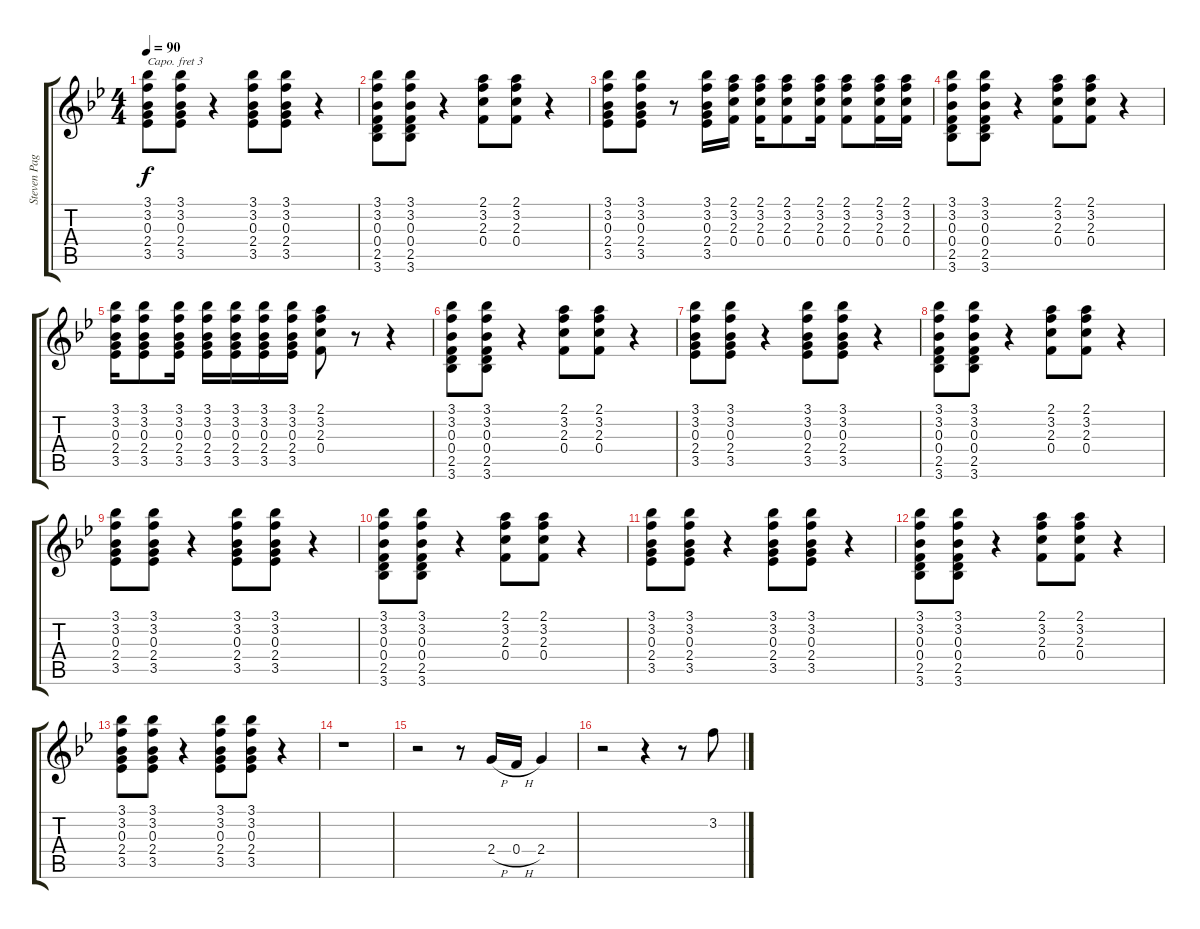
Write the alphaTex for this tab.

\track ("Steven Page" "Steven Pag") {instrument distortionguitar}
\staff {score tabs}
\capo 3
\tuning (E4 B3 G3 D3 A2 E2) {hide}
\ts (4 4)
\tempo 90
\clef g2
\ks bb
(3.1 3.2 0.3 2.4 3.5).8{dy f} (3.1 3.2 0.3 2.4 3.5).8 r.4 (3.1 3.2 0.3 2.4 3.5).8 (3.1 3.2 0.3 2.4 3.5).8 r.4 |
(3.1 3.2 0.3 0.4 2.5 3.6).8 (3.1 3.2 0.3 0.4 2.5 3.6).8 r.4 (2.1 3.2 2.3 0.4).8 (2.1 3.2 2.3 0.4).8 r.4 |
(3.1 3.2 0.3 2.4 3.5).8 (3.1 3.2 0.3 2.4 3.5).8 r.8 (3.1 3.2 0.3 2.4 3.5).16 (2.1 3.2 2.3 0.4).16 (2.1 3.2 2.3 0.4).16 (2.1 3.2 2.3 0.4).8 (2.1 3.2 2.3 0.4).16 (2.1 3.2 2.3 0.4).8 (2.1 3.2 2.3 0.4).16 (2.1 3.2 2.3 0.4).16 |
(3.1 3.2 0.3 0.4 2.5 3.6).8 (3.1 3.2 0.3 0.4 2.5 3.6).8 r.4 (2.1 3.2 2.3 0.4).8 (2.1 3.2 2.3 0.4).8 r.4 |
(3.1 3.2 0.3 2.4 3.5).16 (3.1 3.2 0.3 2.4 3.5).8 (3.1 3.2 0.3 2.4 3.5).16 (3.1 3.2 0.3 2.4 3.5).16 (3.1 3.2 0.3 2.4 3.5).16 (3.1 3.2 0.3 2.4 3.5).16 (3.1 3.2 0.3 2.4 3.5).16 (2.1 3.2 2.3 0.4).8 r.8 r.4 |
(3.1 3.2 0.3 0.4 2.5 3.6).8 (3.1 3.2 0.3 0.4 2.5 3.6).8 r.4 (2.1 3.2 2.3 0.4).8 (2.1 3.2 2.3 0.4).8 r.4 |
(3.1 3.2 0.3 2.4 3.5).8 (3.1 3.2 0.3 2.4 3.5).8 r.4 (3.1 3.2 0.3 2.4 3.5).8 (3.1 3.2 0.3 2.4 3.5).8 r.4 |
(3.1 3.2 0.3 0.4 2.5 3.6).8 (3.1 3.2 0.3 0.4 2.5 3.6).8 r.4 (2.1 3.2 2.3 0.4).8 (2.1 3.2 2.3 0.4).8 r.4 |
(3.1 3.2 0.3 2.4 3.5).8 (3.1 3.2 0.3 2.4 3.5).8 r.4 (3.1 3.2 0.3 2.4 3.5).8 (3.1 3.2 0.3 2.4 3.5).8 r.4 |
(3.1 3.2 0.3 0.4 2.5 3.6).8 (3.1 3.2 0.3 0.4 2.5 3.6).8 r.4 (2.1 3.2 2.3 0.4).8 (2.1 3.2 2.3 0.4).8 r.4 |
(3.1 3.2 0.3 2.4 3.5).8 (3.1 3.2 0.3 2.4 3.5).8 r.4 (3.1 3.2 0.3 2.4 3.5).8 (3.1 3.2 0.3 2.4 3.5).8 r.4 |
(3.1 3.2 0.3 0.4 2.5 3.6).8 (3.1 3.2 0.3 0.4 2.5 3.6).8 r.4 (2.1 3.2 2.3 0.4).8 (2.1 3.2 2.3 0.4).8 r.4 |
(3.1 3.2 0.3 2.4 3.5).8 (3.1 3.2 0.3 2.4 3.5).8 r.4 (3.1 3.2 0.3 2.4 3.5).8 (3.1 3.2 0.3 2.4 3.5).8 r.4 |
r.1 |
r.2 r.8 2.4{h}.16 0.4{h}.16 2.4.4 |
r.2 r.4 r.8 3.2{h}.8
